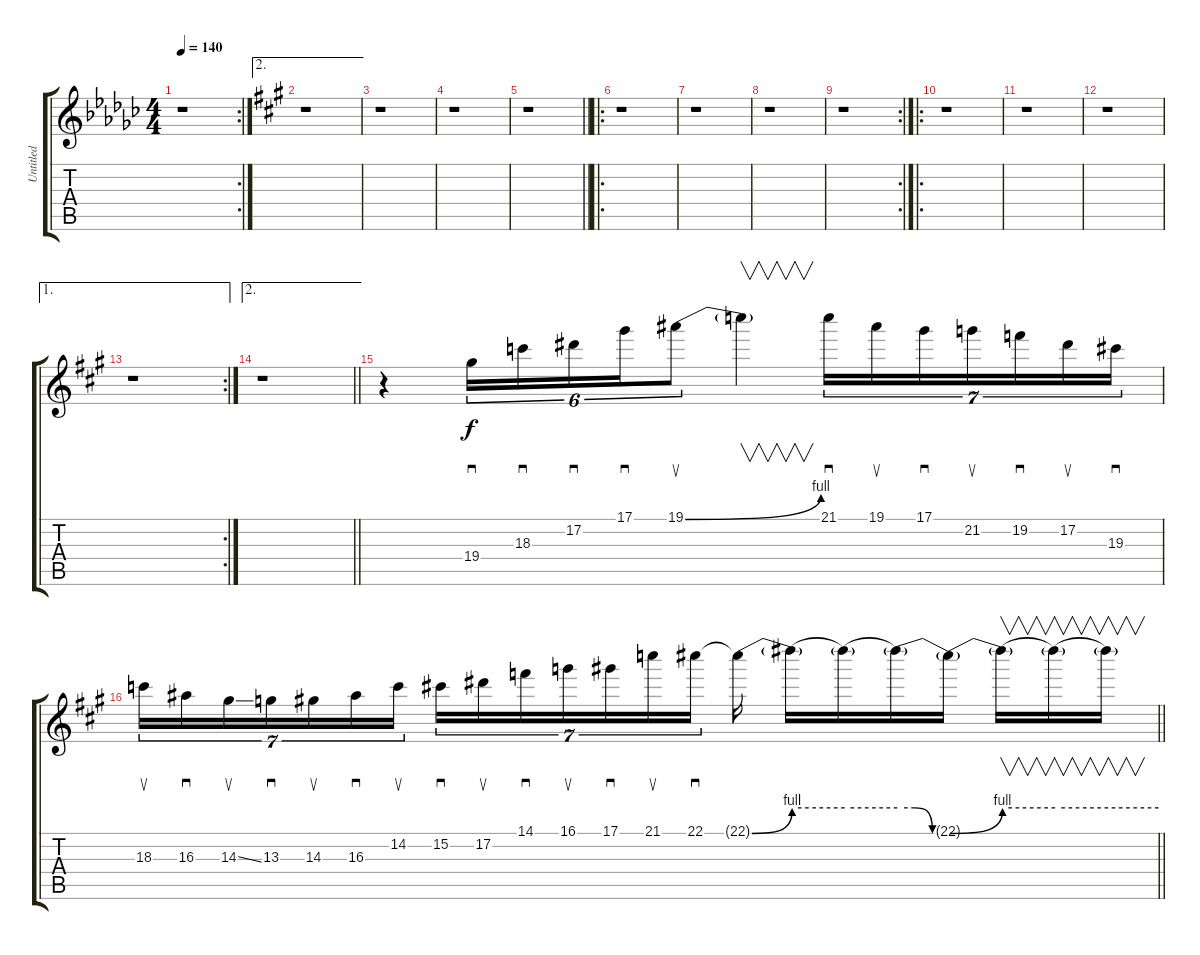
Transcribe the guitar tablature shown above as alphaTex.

\track ("Untitled" "Untitled") {instrument distortionguitar}
\staff {score tabs}
\tuning (Eb4 Bb3 Gb3 Db3 Ab2 Eb2) {hide}
\rc 2
\ts (4 4)
\tempo 140
\clef g2
\ks gb
r.1{dy f} |
\ae 2
\ks a
r.1 |
r.1 |
r.1 |
\barLineRight lightlight
r.1 |
\ro
r.1 |
r.1 |
r.1 |
\rc 2
r.1 |
\ro
r.1 |
r.1 |
r.1 |
\ae 1
\rc 2
r.1 |
\ae 2
\barLineRight lightlight
r.1 |
r.4 19.4.16{sd tu (6 4)} 18.3.16{sd tu (6 4)} 17.2.16{sd tu (6 4)} 17.1.16{sd tu (6 4)} 19.1{be (bend 0 0 60 4)}.8{su tu (6 4)} 19.1{t}.4{v} 21.1.16{sd tu (7 4)} 19.1.16{su tu (7 4)} 17.1.16{sd tu (7 4)} 21.2.16{su tu (7 4)} 19.2.16{sd tu (7 4)} 17.2.16{su tu (7 4)} 19.3.16{sd tu (7 4)} |
\barLineRight lightlight
18.3.16{su tu (7 4)} 16.3.16{sd tu (7 4)} 14.3{ss}.16{su tu (7 4)} 13.3.16{sd tu (7 4)} 14.3.16{su tu (7 4)} 16.3.16{sd tu (7 4)} 14.2.16{su tu (7 4)} 15.2.16{sd tu (7 4)} 17.2.16{su tu (7 4)} 14.1.16{sd tu (7 4)} 16.1.16{su tu (7 4)} 17.1.16{sd tu (7 4)} 21.1.16{su tu (7 4)} 22.1.16{sd tu (7 4)} 22.1{be (bend 0 0 60 4) t}.16 22.1{be (hold 0 4 60 4) t}.16 22.1{be (hold 0 4 60 4) t}.16 22.1{be (custom 0 4 20 4 40 0 60 0) t}.16 22.1{be (bend 0 0 60 4) t}.16 22.1{be (hold 0 4 60 4) t}.16{v} 22.1{be (hold 0 4 60 4) t}.16{v} 22.1{t}.16{v}
